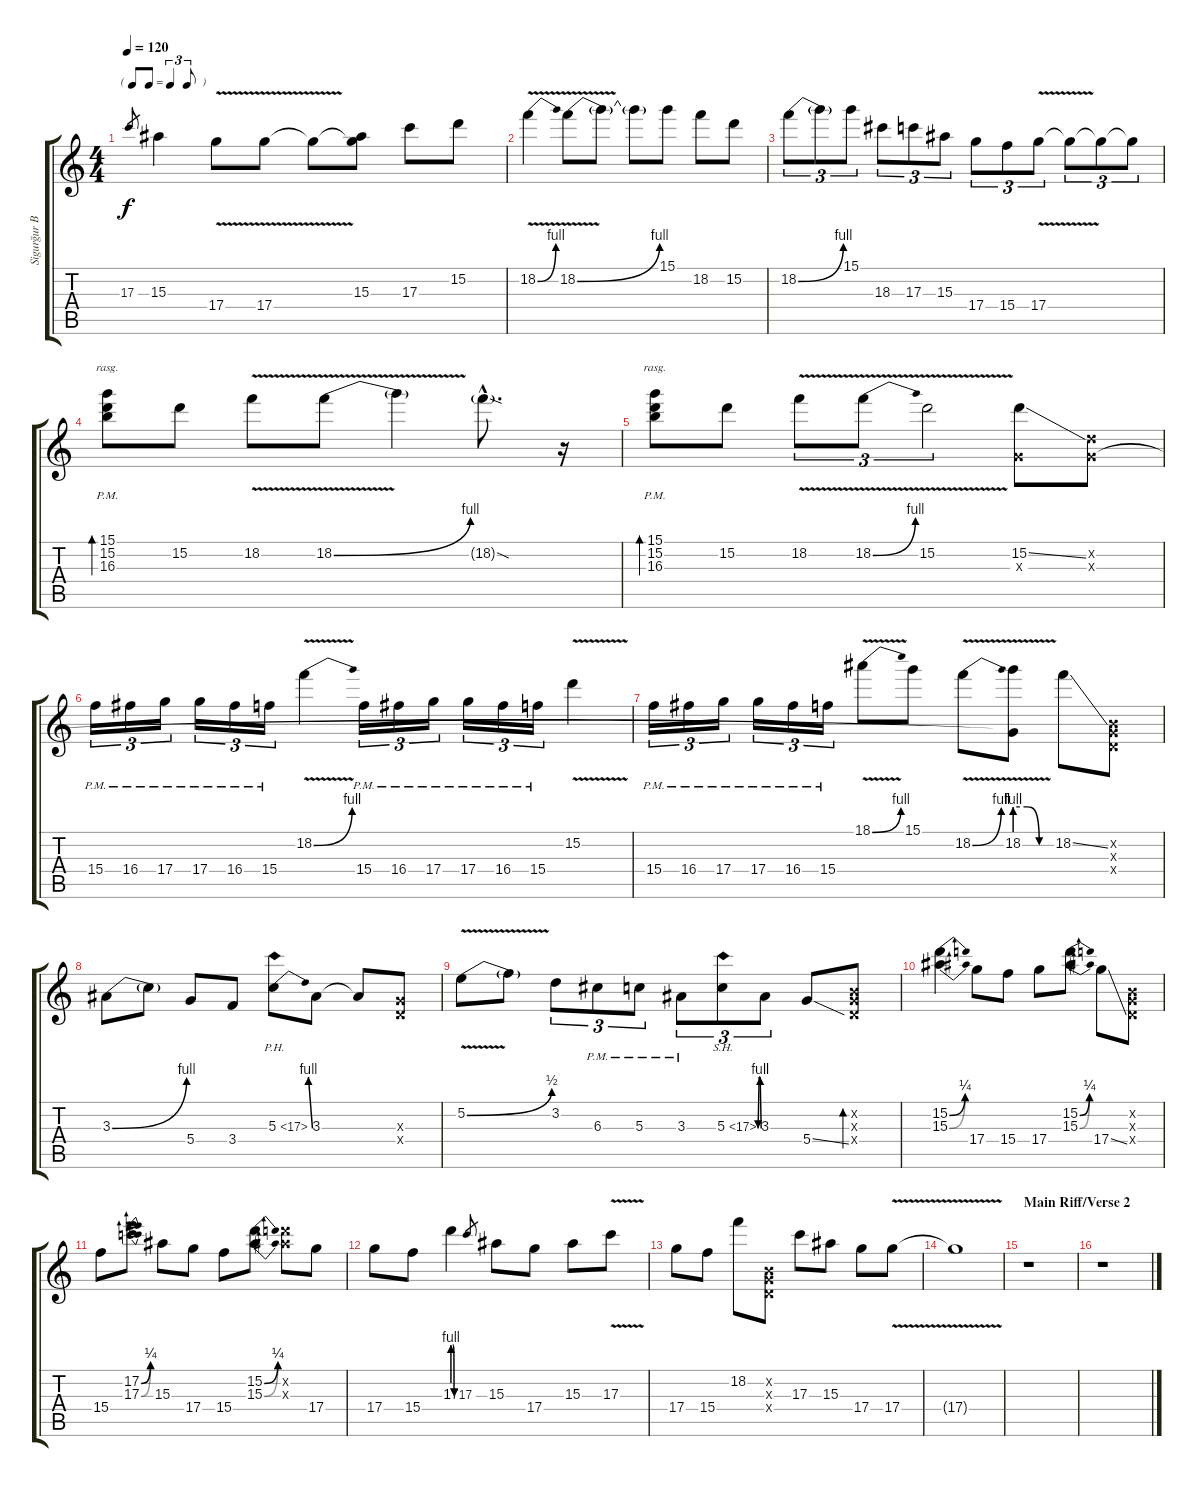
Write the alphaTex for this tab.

\track ("Sigurğur Bachmann, Lead Guitar" "Sigurğur B") {instrument overdrivenguitar}
\staff {score tabs}
\tuning (E4 B3 G3 D3 A2 E2) {hide}
\ts (4 4)
\tf triplet8th
\tempo 120
\clef g2
\ks c
17.3.8{gr dy f} 15.3.4 17.4{v}.8 17.4{v}.8 17.4{t}.8 (15.3 17.4{t}).8 17.3.8 15.2.8 |
18.2{be (bend 0 0 60 4) v}.4 18.2{be (bend 0 0 60 4) v}.8 18.2{t}.8 18.2{t}.8 15.1.8 18.2.8 15.2.8 |
18.2{be (bend 0 0 60 4)}.8{tu (3 2)} 18.2{t}.8{tu (3 2)} 15.1.8{tu (3 2)} 18.3.8{tu (3 2)} 17.3.8{tu (3 2)} 15.3.8{tu (3 2)} 17.4.8{tu (3 2)} 15.4.8{tu (3 2)} 17.4{v}.8{tu (3 2)} 17.4{t}.8{tu (3 2)} 17.4{t}.8{tu (3 2)} 17.4{t}.8{tu (3 2)} |
(15.1{pm} 15.2{pm} 16.3{pm}).8{bd 480 rasg ii} 15.2.8 18.2{v}.8 18.2{be (bend 0 0 60 4) v}.8 18.2{t}.4 18.2{sod g hac}.8{d} r.16 |
(15.1{pm} 15.2{pm} 16.3{pm}).8{bd 480 rasg ii} 15.2.8 18.2{v}.8{tu (3 2)} 18.2{be (bend 0 0 60 4) v}.8{tu (3 2)} 15.2{v}.2{tu (3 2)} (15.2{ss} 0.3{x}).8 (3.2{x} 0.3{x}).8 |
15.4{pm}.16{tu (3 2)} 16.4{pm}.16{tu (3 2)} 17.4{pm}.16{tu (3 2)} 17.4{pm}.16{tu (3 2)} 16.4{pm}.16{tu (3 2)} 15.4{pm}.16{tu (3 2)} 18.2{be (bend 0 0 60 4) v}.4 15.4{pm}.16{tu (3 2)} 16.4{pm}.16{tu (3 2)} 17.4{pm}.16{tu (3 2)} 17.4{pm}.16{tu (3 2)} 16.4{pm}.16{tu (3 2)} 15.4{pm}.16{tu (3 2)} 15.2{v}.4 |
15.4{pm}.16{tu (3 2)} 16.4{pm}.16{tu (3 2)} 17.4{pm}.16{tu (3 2)} 17.4{pm}.16{tu (3 2)} 16.4{pm}.16{tu (3 2)} 15.4{pm}.16{tu (3 2)} 18.1{be (bend 0 0 60 4) v}.8 15.1.8 18.2{be (bend 0 0 60 4) v}.8 (18.2{be (custom 0 4 20 4 40 0 60 0) v} 0.3{t}).8 18.2{ss}.8 (0.2{x} 0.3{x} 0.4{x}).8 |
3.3{be (bend 0 0 60 4)}.8 3.3{t}.8 5.4.8 3.4.8 5.3{be (bend 0 0 60 4) ph 12}.8 3.3.8 3.3{t}.8 (0.3{x} 0.4{x}).8 |
5.2{be (bend 0 0 60 2) v}.8 5.2{t}.8 3.2.8{tu (3 2)} 6.3{pm}.8{tu (3 2)} 5.3{pm}.8{tu (3 2)} 3.3{pm}.8{tu (3 2)} 5.3{be (custom 0 0 15 4 30 4 45 0 60 0) sh 12}.8{tu (3 2)} 3.3.8{tu (3 2)} 5.4{ss}.8 (0.2{x} 0.3{x} 0.4{x}).8{bd 60} |
(15.2{be (bend 0 0 60 1)} 15.3{be (bend 0 0 60 1)}).4 17.4.8 15.4.8 17.4.8 (15.2{be (bend 0 0 60 1)} 15.3{be (bend 0 0 60 1)}).8 17.4{ss}.8 (0.2{x} 0.3{x} 0.4{x}).8 |
15.4.8 (17.2{be (bend 0 0 60 1)} 17.3{be (bend 0 0 60 1)}).8 15.3.8 17.4.8 15.4.8 (15.2{be (bend 0 0 60 1)} 15.3{be (bend 0 0 60 1)}).8 (15.2{x} 15.3{x}).8 17.4.8 |
17.4.8 15.4.8 17.3{be (custom 0 4 20 4 40 0 60 0)}.4 17.3.8{gr} 15.3.8 17.4.8 15.3.8 17.3{v}.8 |
17.4.8 15.4.8 18.2.8 (0.2{x} 0.3{x} 0.4{x}).8 17.3.8 15.3.8 17.4.8 17.4{v}.8 |
17.4{t}.1{volume 8} |
\section ("" "Main Riff/Verse 2")
r.1{volume 16} |
r.1
